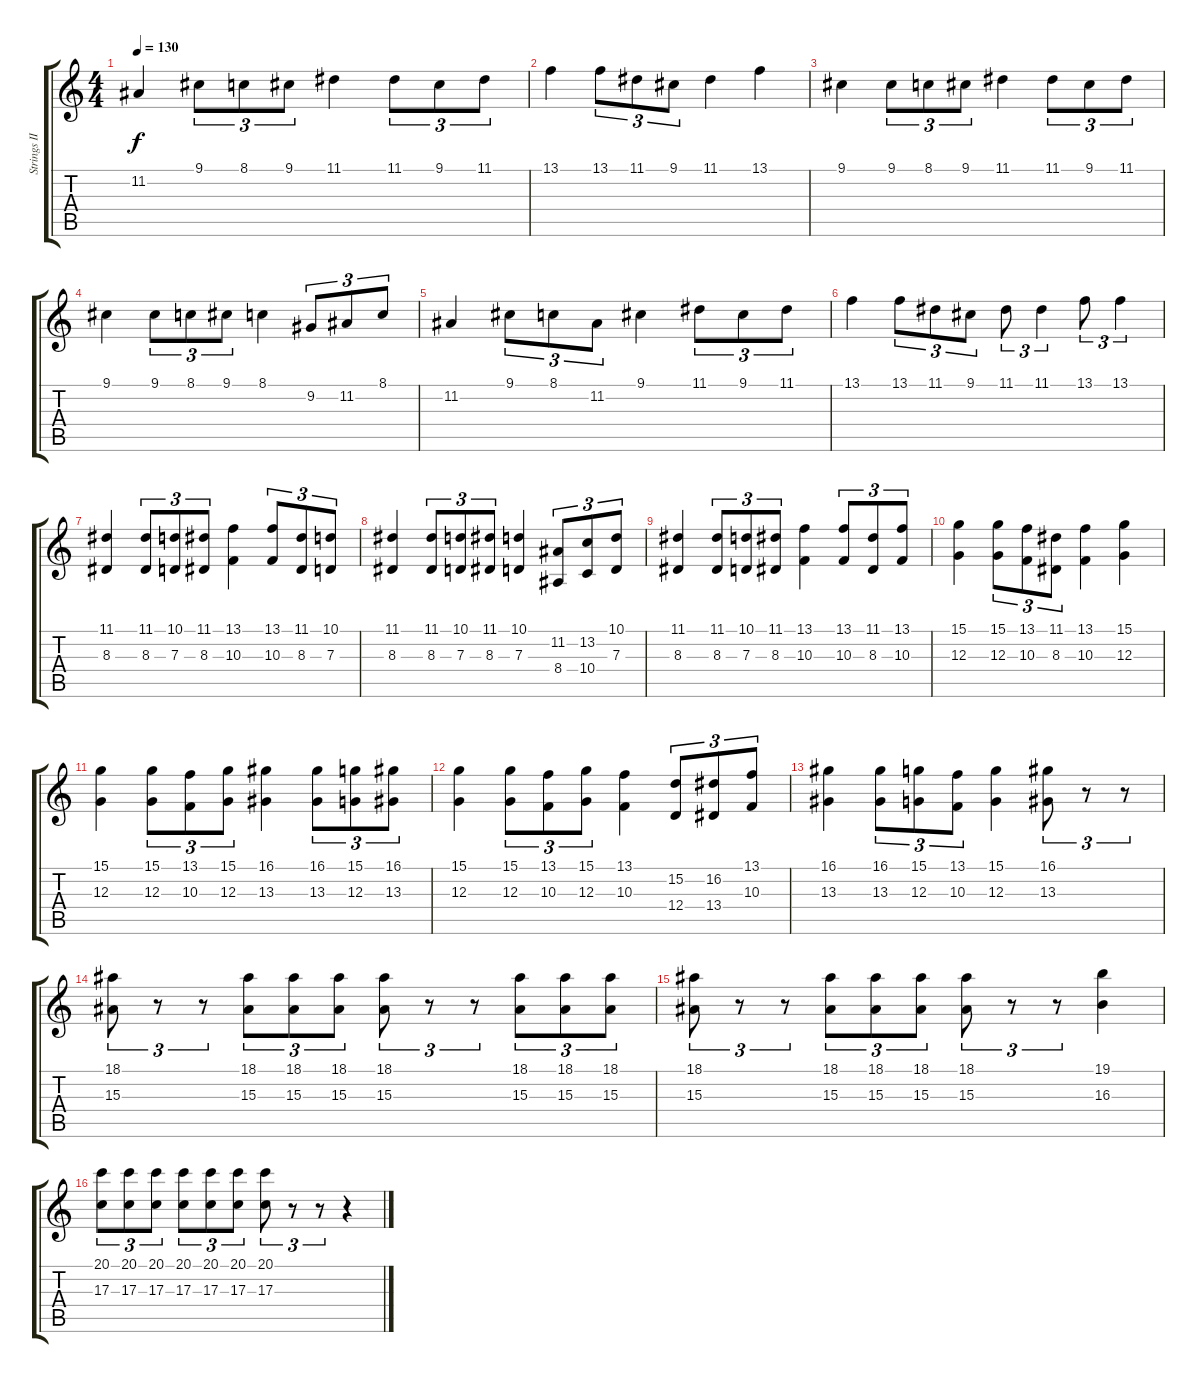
\track ("Strings III (left)" "Strings II") {instrument stringensemble1}
\staff {score tabs}
\tuning (E4 B3 G3 D3 A2 E2) {hide}
\ts (4 4)
\tempo 130
\clef g2
\ks c
11.2.4{dy f} 9.1.8{tu (3 2)} 8.1.8{tu (3 2)} 9.1.8{tu (3 2)} 11.1.4 11.1.8{tu (3 2)} 9.1.8{tu (3 2)} 11.1.8{tu (3 2)} |
13.1.4 13.1.8{tu (3 2)} 11.1.8{tu (3 2)} 9.1.8{tu (3 2)} 11.1.4 13.1.4 |
9.1.4 9.1.8{tu (3 2)} 8.1.8{tu (3 2)} 9.1.8{tu (3 2)} 11.1.4 11.1.8{tu (3 2)} 9.1.8{tu (3 2)} 11.1.8{tu (3 2)} |
9.1.4 9.1.8{tu (3 2)} 8.1.8{tu (3 2)} 9.1.8{tu (3 2)} 8.1.4 9.2.8{tu (3 2)} 11.2.8{tu (3 2)} 8.1.8{tu (3 2)} |
11.2.4 9.1.8{tu (3 2)} 8.1.8{tu (3 2)} 11.2.8{tu (3 2)} 9.1.4 11.1.8{tu (3 2)} 9.1.8{tu (3 2)} 11.1.8{tu (3 2)} |
13.1.4 13.1.8{tu (3 2)} 11.1.8{tu (3 2)} 9.1.8{tu (3 2)} 11.1.8{tu (3 2)} 11.1.4{tu (3 2)} 13.1.8{tu (3 2)} 13.1.4{tu (3 2)} |
(11.1 8.3).4 (11.1 8.3).8{tu (3 2)} (10.1 7.3).8{tu (3 2)} (11.1 8.3).8{tu (3 2)} (13.1 10.3).4 (13.1 10.3).8{tu (3 2)} (11.1 8.3).8{tu (3 2)} (10.1 7.3).8{tu (3 2)} |
(11.1 8.3).4 (11.1 8.3).8{tu (3 2)} (10.1 7.3).8{tu (3 2)} (11.1 8.3).8{tu (3 2)} (10.1 7.3).4 (11.2 8.4).8{tu (3 2)} (13.2 10.4).8{tu (3 2)} (10.1 7.3).8{tu (3 2)} |
(11.1 8.3).4 (11.1 8.3).8{tu (3 2)} (10.1 7.3).8{tu (3 2)} (11.1 8.3).8{tu (3 2)} (13.1 10.3).4 (13.1 10.3).8{tu (3 2)} (11.1 8.3).8{tu (3 2)} (13.1 10.3).8{tu (3 2)} |
(15.1 12.3).4 (15.1 12.3).8{tu (3 2)} (13.1 10.3).8{tu (3 2)} (11.1 8.3).8{tu (3 2)} (13.1 10.3).4 (15.1 12.3).4 |
(15.1 12.3).4 (15.1 12.3).8{tu (3 2)} (13.1 10.3).8{tu (3 2)} (15.1 12.3).8{tu (3 2)} (16.1 13.3).4 (16.1 13.3).8{tu (3 2)} (15.1 12.3).8{tu (3 2)} (16.1 13.3).8{tu (3 2)} |
(15.1 12.3).4 (15.1 12.3).8{tu (3 2)} (13.1 10.3).8{tu (3 2)} (15.1 12.3).8{tu (3 2)} (13.1 10.3).4 (15.2 12.4).8{tu (3 2)} (16.2 13.4).8{tu (3 2)} (13.1 10.3).8{tu (3 2)} |
(16.1 13.3).4 (16.1 13.3).8{tu (3 2)} (15.1 12.3).8{tu (3 2)} (13.1 10.3).8{tu (3 2)} (15.1 12.3).4 (16.1 13.3).8{tu (3 2)} r.8{tu (3 2)} r.8{tu (3 2)} |
(18.1 15.3).8{tu (3 2)} r.8{tu (3 2)} r.8{tu (3 2)} (18.1 15.3).8{tu (3 2)} (18.1 15.3).8{tu (3 2)} (18.1 15.3).8{tu (3 2)} (18.1 15.3).8{tu (3 2)} r.8{tu (3 2)} r.8{tu (3 2)} (18.1 15.3).8{tu (3 2)} (18.1 15.3).8{tu (3 2)} (18.1 15.3).8{tu (3 2)} |
(18.1 15.3).8{tu (3 2)} r.8{tu (3 2)} r.8{tu (3 2)} (18.1 15.3).8{tu (3 2)} (18.1 15.3).8{tu (3 2)} (18.1 15.3).8{tu (3 2)} (18.1 15.3).8{tu (3 2)} r.8{tu (3 2)} r.8{tu (3 2)} (19.1 16.3).4 |
(20.1 17.3).8{tu (3 2)} (20.1 17.3).8{tu (3 2)} (20.1 17.3).8{tu (3 2)} (20.1 17.3).8{tu (3 2)} (20.1 17.3).8{tu (3 2)} (20.1 17.3).8{tu (3 2)} (20.1 17.3).8{tu (3 2)} r.8{tu (3 2)} r.8{tu (3 2)} r.4
